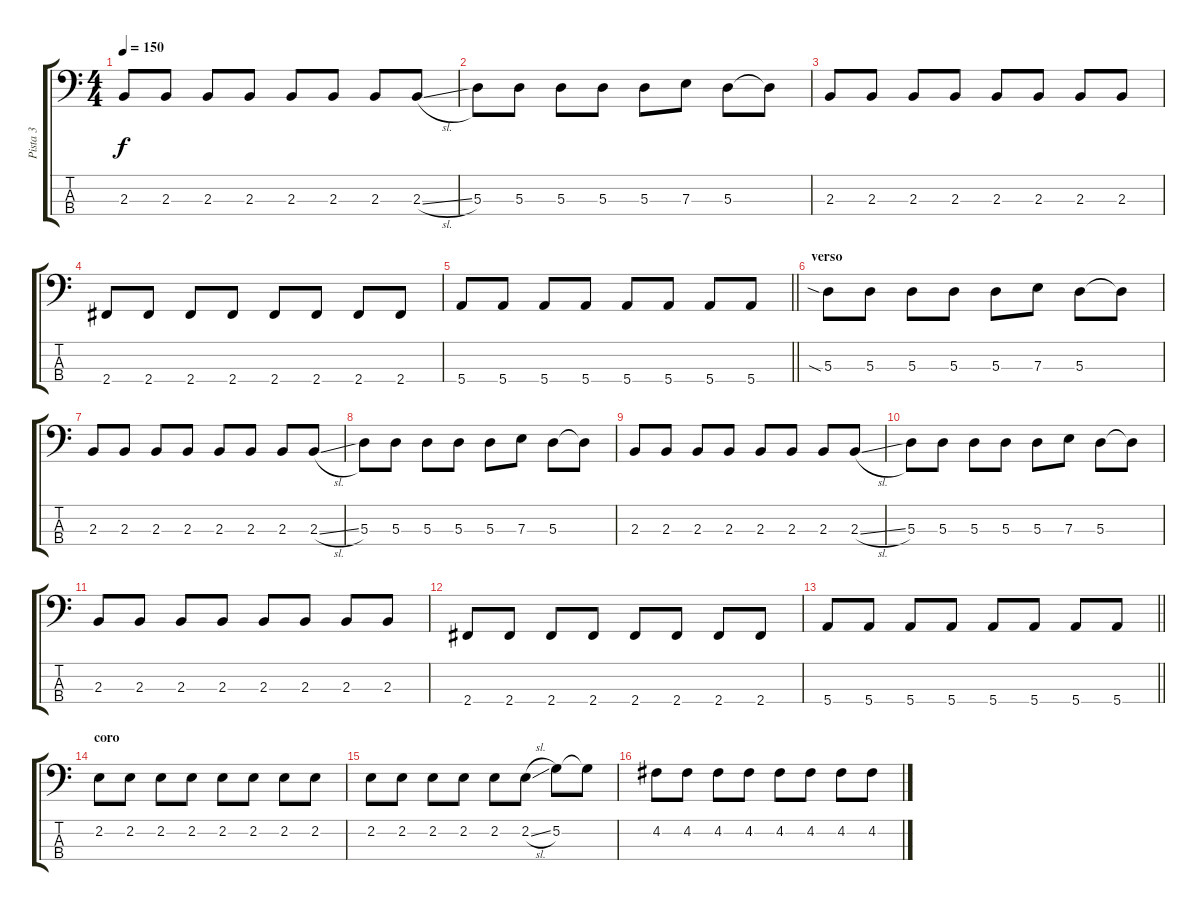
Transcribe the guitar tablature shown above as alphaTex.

\track ("Pista 3" "Pista 3") {instrument electricbassfinger}
\staff {score tabs}
\tuning (G2 D2 A1 E1) {hide}
\ts (4 4)
\tempo 150
\clef f4
\ks c
2.3.8{dy f} 2.3.8 2.3.8 2.3.8 2.3.8 2.3.8 2.3.8 2.3{sl}.8 |
5.3.8 5.3.8 5.3.8 5.3.8 5.3.8 7.3.8 5.3.8 5.3{t}.8 |
2.3.8 2.3.8 2.3.8 2.3.8 2.3.8 2.3.8 2.3.8 2.3.8 |
2.4.8 2.4.8 2.4.8 2.4.8 2.4.8 2.4.8 2.4.8 2.4.8 |
\barLineRight lightlight
5.4.8 5.4.8 5.4.8 5.4.8 5.4.8 5.4.8 5.4.8 5.4.8 |
\section ("" "verso")
5.3{sia}.8 5.3.8 5.3.8 5.3.8 5.3.8 7.3.8 5.3.8 5.3{t}.8 |
2.3.8 2.3.8 2.3.8 2.3.8 2.3.8 2.3.8 2.3.8 2.3{sl}.8 |
5.3.8 5.3.8 5.3.8 5.3.8 5.3.8 7.3.8 5.3.8 5.3{t}.8 |
2.3.8 2.3.8 2.3.8 2.3.8 2.3.8 2.3.8 2.3.8 2.3{sl}.8 |
5.3.8 5.3.8 5.3.8 5.3.8 5.3.8 7.3.8 5.3.8 5.3{t}.8 |
2.3.8 2.3.8 2.3.8 2.3.8 2.3.8 2.3.8 2.3.8 2.3.8 |
2.4.8 2.4.8 2.4.8 2.4.8 2.4.8 2.4.8 2.4.8 2.4.8 |
\barLineRight lightlight
5.4.8 5.4.8 5.4.8 5.4.8 5.4.8 5.4.8 5.4.8 5.4.8 |
\section ("" "coro")
2.2.8 2.2.8 2.2.8 2.2.8 2.2.8 2.2.8 2.2.8 2.2.8 |
2.2.8 2.2.8 2.2.8 2.2.8 2.2.8 2.2{sl}.8 5.2.8 5.2{t}.8 |
4.2.8 4.2.8 4.2.8 4.2.8 4.2.8 4.2.8 4.2.8 4.2.8
